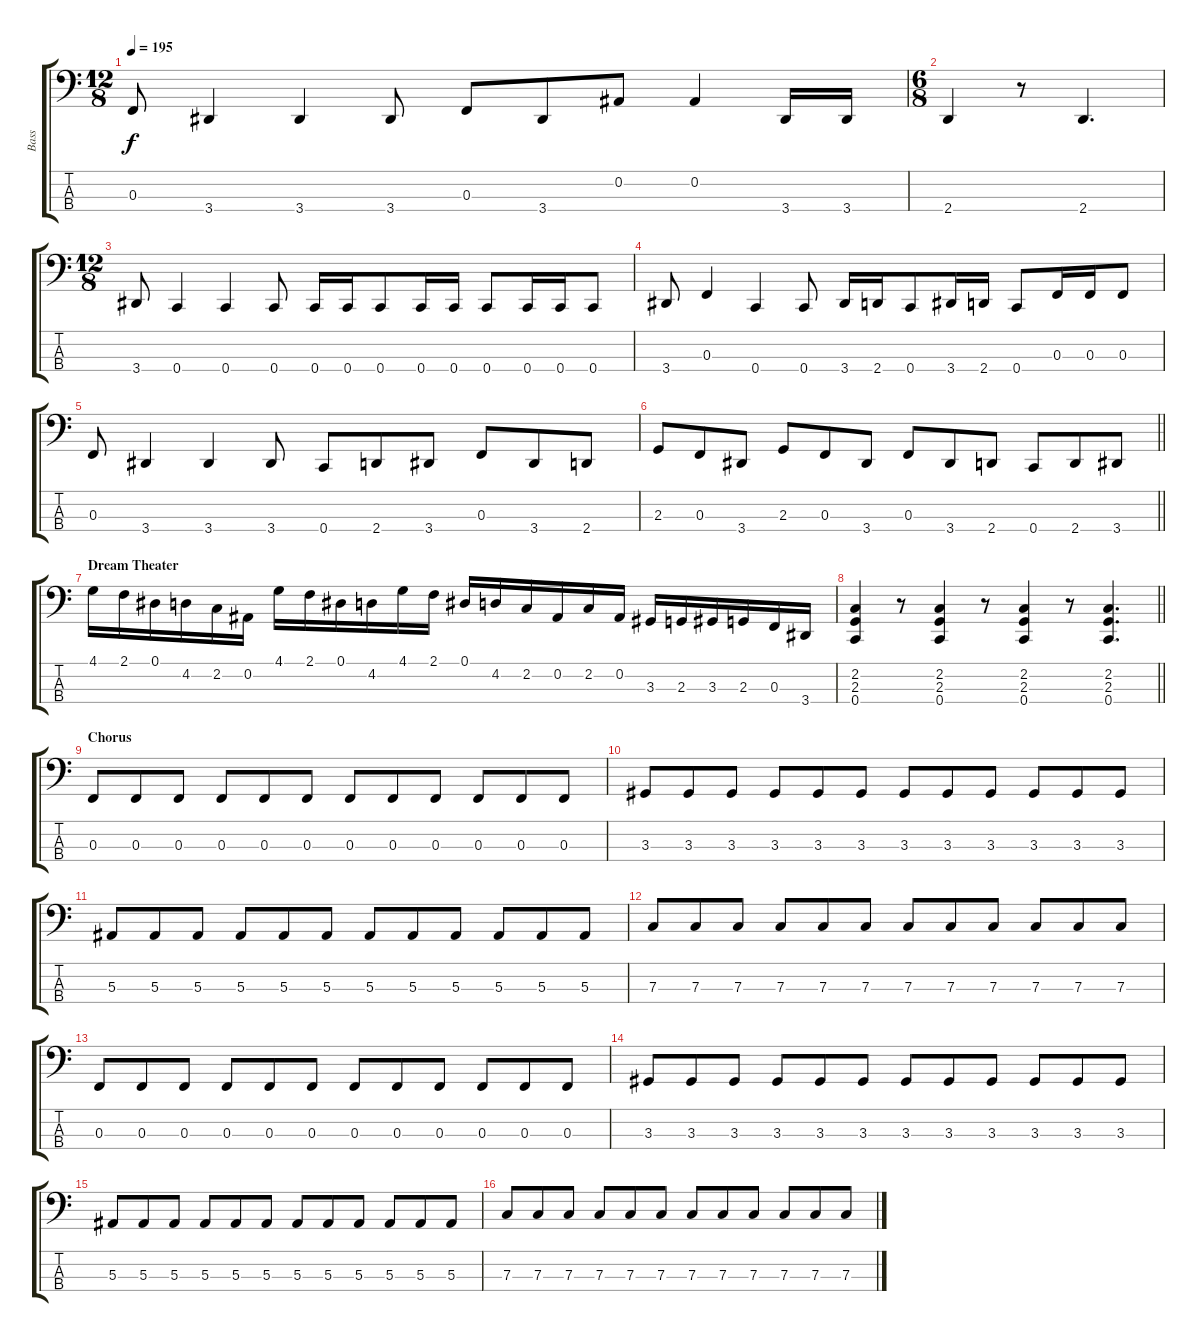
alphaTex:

\track ("Bass" "Bass") {instrument electricbasspick}
\staff {score tabs}
\tuning (Eb2 Bb1 F1 C1) {hide}
\ts (12 8)
\tempo 195
\clef f4
\ks c
0.3.8{dy f} 3.4.4 3.4.4 3.4.8 0.3.8 3.4.8 0.2.8 0.2.4 3.4.16 3.4.16 |
\ts (6 8)
2.4.4 r.8 2.4.4{d} |
\ts (12 8)
3.4.8 0.4.4 0.4.4 0.4.8 0.4.16 0.4.16 0.4.8 0.4.16 0.4.16 0.4.8 0.4.16 0.4.16 0.4.8 |
3.4.8 0.3.4 0.4.4 0.4.8 3.4.16 2.4.16 0.4.8 3.4.16 2.4.16 0.4.8 0.3.16 0.3.16 0.3.8 |
0.3.8 3.4.4 3.4.4 3.4.8 0.4.8 2.4.8 3.4.8 0.3.8 3.4.8 2.4.8 |
\barLineRight lightlight
2.3.8 0.3.8 3.4.8 2.3.8 0.3.8 3.4.8 0.3.8 3.4.8 2.4.8 0.4.8 2.4.8 3.4.8 |
\section ("" "Dream Theater")
4.1.16 2.1.16 0.1.16 4.2.16 2.2.16 0.2.16 4.1.16 2.1.16 0.1.16 4.2.16 4.1.16 2.1.16 0.1.16 4.2.16 2.2.16 0.2.16 2.2.16 0.2.16 3.3.16 2.3.16 3.3.16 2.3.16 0.3.16 3.4.16 |
\barLineRight lightlight
(2.2 2.3 0.4).4 r.8 (2.2 2.3 0.4).4 r.8 (2.2 2.3 0.4).4 r.8 (2.2 2.3 0.4).4{d} |
\section ("" "Chorus")
0.3.8 0.3.8 0.3.8 0.3.8 0.3.8 0.3.8 0.3.8 0.3.8 0.3.8 0.3.8 0.3.8 0.3.8 |
3.3.8 3.3.8 3.3.8 3.3.8 3.3.8 3.3.8 3.3.8 3.3.8 3.3.8 3.3.8 3.3.8 3.3.8 |
5.3.8 5.3.8 5.3.8 5.3.8 5.3.8 5.3.8 5.3.8 5.3.8 5.3.8 5.3.8 5.3.8 5.3.8 |
7.3.8 7.3.8 7.3.8 7.3.8 7.3.8 7.3.8 7.3.8 7.3.8 7.3.8 7.3.8 7.3.8 7.3.8 |
0.3.8 0.3.8 0.3.8 0.3.8 0.3.8 0.3.8 0.3.8 0.3.8 0.3.8 0.3.8 0.3.8 0.3.8 |
3.3.8 3.3.8 3.3.8 3.3.8 3.3.8 3.3.8 3.3.8 3.3.8 3.3.8 3.3.8 3.3.8 3.3.8 |
5.3.8 5.3.8 5.3.8 5.3.8 5.3.8 5.3.8 5.3.8 5.3.8 5.3.8 5.3.8 5.3.8 5.3.8 |
7.3.8 7.3.8 7.3.8 7.3.8 7.3.8 7.3.8 7.3.8 7.3.8 7.3.8 7.3.8 7.3.8 7.3.8
